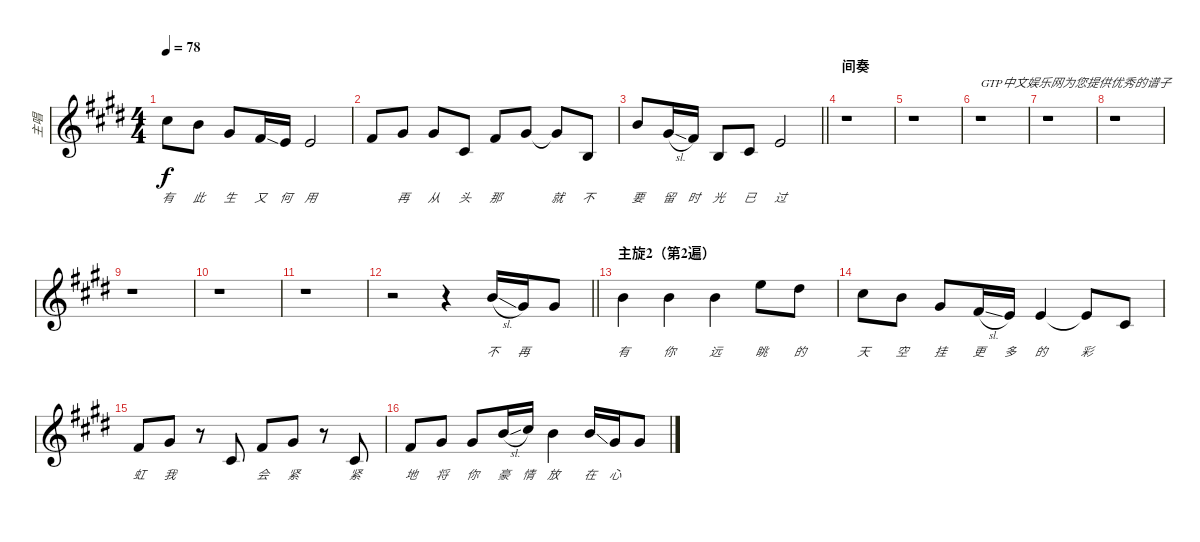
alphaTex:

\track ("主唱" "主唱") {instrument trumpet}
\staff {score}
\tuning (E4 B3 G3 D3 A2 E2) {hide}
\ts (4 4)
\tempo 78
\clef g2
\ks e
14.2.8{lyrics (0 "有") lyrics (1 "") lyrics (2 "") lyrics (3 "") lyrics (4 "") dy f} 12.2.8{lyrics (0 "此") lyrics (1 "") lyrics (2 "") lyrics (3 "") lyrics (4 "")} 9.2.8{lyrics (0 "生") lyrics (1 "") lyrics (2 "") lyrics (3 "") lyrics (4 "")} 11.3{ss}.16{lyrics (0 "又") lyrics (1 "") lyrics (2 "") lyrics (3 "") lyrics (4 "")} 9.3.16{lyrics (0 "何") lyrics (1 "") lyrics (2 "") lyrics (3 "") lyrics (4 "")} 9.3.2{lyrics (0 "用") lyrics (1 "") lyrics (2 "") lyrics (3 "") lyrics (4 "")} |
11.3.8{lyrics (0 "") lyrics (1 "") lyrics (2 "") lyrics (3 "") lyrics (4 "")} 13.3.8{lyrics (0 "再") lyrics (1 "") lyrics (2 "") lyrics (3 "") lyrics (4 "")} 13.3.8{lyrics (0 "从") lyrics (1 "") lyrics (2 "") lyrics (3 "") lyrics (4 "")} 11.4.8{lyrics (0 "头") lyrics (1 "") lyrics (2 "") lyrics (3 "") lyrics (4 "")} 11.3.8{lyrics (0 "那") lyrics (1 "") lyrics (2 "") lyrics (3 "") lyrics (4 "")} 13.3.8{lyrics (0 "") lyrics (1 "") lyrics (2 "") lyrics (3 "") lyrics (4 "")} 13.3{t}.8{lyrics (0 "就") lyrics (1 "") lyrics (2 "") lyrics (3 "") lyrics (4 "")} 9.4.8{lyrics (0 "不") lyrics (1 "") lyrics (2 "") lyrics (3 "") lyrics (4 "")} |
\barLineRight lightlight
12.2.8{lyrics (0 "要") lyrics (1 "") lyrics (2 "") lyrics (3 "") lyrics (4 "")} 13.3{sl}.16{lyrics (0 "留") lyrics (1 "") lyrics (2 "") lyrics (3 "") lyrics (4 "")} 11.3.16{lyrics (0 "时") lyrics (1 "") lyrics (2 "") lyrics (3 "") lyrics (4 "")} 9.4.8{lyrics (0 "光") lyrics (1 "") lyrics (2 "") lyrics (3 "") lyrics (4 "")} 11.4.8{lyrics (0 "已") lyrics (1 "") lyrics (2 "") lyrics (3 "") lyrics (4 "")} 9.3.2{lyrics (0 "过") lyrics (1 "") lyrics (2 "") lyrics (3 "") lyrics (4 "")} |
\section ("" "间奏")
r.1 |
r.1 |
r.1{txt "GTP中文娱乐网为您提供优秀的谱子"} |
r.1 |
r.1 |
r.1 |
r.1 |
r.1 |
\barLineRight lightlight
r.2 r.4 12.2{sl}.16{lyrics (0 "不") lyrics (1 "") lyrics (2 "") lyrics (3 "") lyrics (4 "")} 9.2.16{lyrics (0 "再") lyrics (1 "") lyrics (2 "") lyrics (3 "") lyrics (4 "")} 9.2.8{lyrics (0 "") lyrics (1 "") lyrics (2 "") lyrics (3 "") lyrics (4 "")} |
\section ("" "主旋2（第2遍）")
12.2.4{lyrics (0 "有") lyrics (1 "") lyrics (2 "") lyrics (3 "") lyrics (4 "")} 12.2.4{lyrics (0 "你") lyrics (1 "") lyrics (2 "") lyrics (3 "") lyrics (4 "")} 12.2.4{lyrics (0 "远") lyrics (1 "") lyrics (2 "") lyrics (3 "") lyrics (4 "")} 12.1.8{lyrics (0 "眺") lyrics (1 "") lyrics (2 "") lyrics (3 "") lyrics (4 "")} 11.1.8{lyrics (0 "的") lyrics (1 "") lyrics (2 "") lyrics (3 "") lyrics (4 "")} |
9.1.8{lyrics (0 "天") lyrics (1 "") lyrics (2 "") lyrics (3 "") lyrics (4 "")} 12.2.8{lyrics (0 "空") lyrics (1 "") lyrics (2 "") lyrics (3 "") lyrics (4 "")} 9.2.8{lyrics (0 "挂") lyrics (1 "") lyrics (2 "") lyrics (3 "") lyrics (4 "")} 11.3{sl}.16{lyrics (0 "更") lyrics (1 "") lyrics (2 "") lyrics (3 "") lyrics (4 "")} 9.3.16{lyrics (0 "多") lyrics (1 "") lyrics (2 "") lyrics (3 "") lyrics (4 "")} 9.3.4{lyrics (0 "的") lyrics (1 "") lyrics (2 "") lyrics (3 "") lyrics (4 "")} 9.3{t}.8{lyrics (0 "彩") lyrics (1 "") lyrics (2 "") lyrics (3 "") lyrics (4 "")} 11.4.8{lyrics (0 "") lyrics (1 "") lyrics (2 "") lyrics (3 "") lyrics (4 "")} |
11.3.8{lyrics (0 "虹") lyrics (1 "") lyrics (2 "") lyrics (3 "") lyrics (4 "")} 13.3.8{lyrics (0 "我") lyrics (1 "") lyrics (2 "") lyrics (3 "") lyrics (4 "")} r.8 11.4.8{lyrics (0 "") lyrics (1 "") lyrics (2 "") lyrics (3 "") lyrics (4 "")} 11.3.8{lyrics (0 "会") lyrics (1 "") lyrics (2 "") lyrics (3 "") lyrics (4 "")} 13.3.8{lyrics (0 "紧") lyrics (1 "") lyrics (2 "") lyrics (3 "") lyrics (4 "")} r.8 11.4.8{lyrics (0 "紧") lyrics (1 "") lyrics (2 "") lyrics (3 "") lyrics (4 "")} |
11.3.8{lyrics (0 "地") lyrics (1 "") lyrics (2 "") lyrics (3 "") lyrics (4 "")} 13.3.8{lyrics (0 "将") lyrics (1 "") lyrics (2 "") lyrics (3 "") lyrics (4 "")} 13.3.8{lyrics (0 "你") lyrics (1 "") lyrics (2 "") lyrics (3 "") lyrics (4 "")} 12.2{sl}.16{lyrics (0 "豪") lyrics (1 "") lyrics (2 "") lyrics (3 "") lyrics (4 "")} 14.2.16{lyrics (0 "情") lyrics (1 "") lyrics (2 "") lyrics (3 "") lyrics (4 "")} 12.2.4{lyrics (0 "放") lyrics (1 "") lyrics (2 "") lyrics (3 "") lyrics (4 "")} 12.2{ss}.16{lyrics (0 "在") lyrics (1 "") lyrics (2 "") lyrics (3 "") lyrics (4 "")} 9.2.16{lyrics (0 "心") lyrics (1 "") lyrics (2 "") lyrics (3 "") lyrics (4 "")} 9.2.8{lyrics (0 "") lyrics (1 "") lyrics (2 "") lyrics (3 "") lyrics (4 "")}
